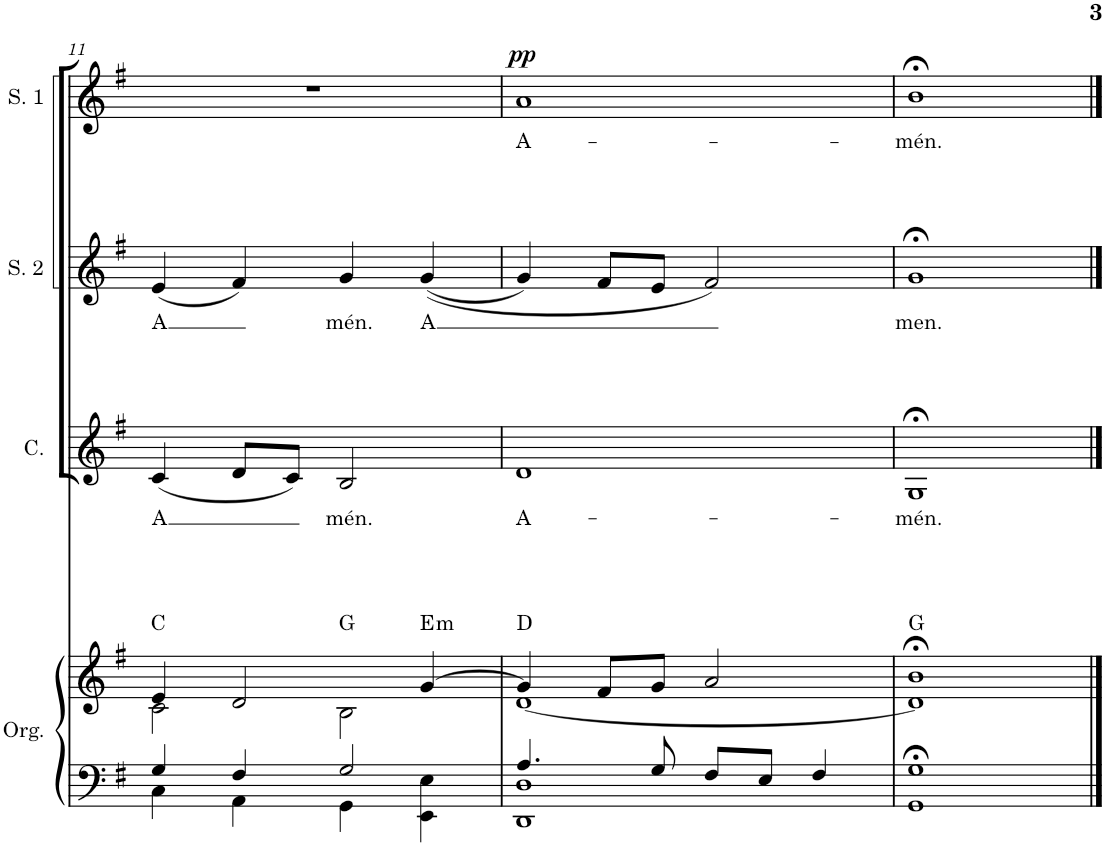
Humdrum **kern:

**kern	**kern	**harte	**kern	**text	**kern	**text	**kern	**text	**dynam	**harte
*part4	*part4	*part4	*part3	*part3	*part2	*part2	*part1	*part1	*part1	*part1
*staff5	*staff4	*	*staff3	*staff3	*staff2	*staff2	*staff1	*staff1	*staff1	*
*I"Órgano	*	*	*I"Contralto	*	*I"Soprano 2	*	*I"Soprano 1	*	*	*
*	*	*	*I'C.	*	*I'S. 2	*	*I'S. 1	*	*	*
!!LO:PB:g=z
*clefF4	*clefG2	*	*clefG2	*	*clefG2	*	*clefG2	*	*	*
*k[f#]	*k[f#]	*	*k[f#]	*	*k[f#]	*	*k[f#]	*	*	*
*M4/4	*M4/4	*	*M4/4	*	*M4/4	*	*M4/4	*	*	*
=11	=11	=11	=11	=11	=11	=11	=11	=11	=11	=11
*^	*^	*	*	*	*	*	*	*	*	*
!	!	!	!	!	!	!LO:LY:b	!	!LO:LY:b	!	!	!	!
*	*	*	*	*	*	*	*	*	*^	*	*	*
*	*	*	*	*	*	*	*	*	*	*^	*	*	*
4G/	4C\	4e/	2c\	C:maj	(4c/	A	(4e/	A	1r	2ryy	2.ryy	.	.	C:maj
4F#/	4AA\	2d/	.	.	8d/L	.	4f#/)	.	.	.	.	.	.	.
.	.	.	.	.	8c/J)	.	.	.	.	.	.	.	.	.
!	!	!	!	!	!	!LO:LY:b	!	!LO:LY:b	!	!	!	!	!	!
2G/	4GG\	.	2B\	G:maj	2B/	mén.	4g/	mén.	.	2ryy	.	.	.	G:maj
!	!	!	!	!LO:H:kt=m	!	!	!	!LO:LY:b	!	!	!	!	!	!LO:H:kt=m
.	4EE\ 4E\	[4g/	.	E:min	.	.	((4g/	A	.	.	4ryy	.	.	E:min
=12	=12	=12	=12	=12	=12	=12	=12	=12	=12	=12	=12	=12	=12	=12
!	!	!	!	!	!	!LO:LY:b	!	!	!	!	!	!LO:LY:b	!LO:DY:a	!
*	*	*	*	*	*	*	*	*	*v	*v	*v	*	*	*
4.A/	1DD 1D	4g/]	[1d	D:maj	1d	A-	4g/)	.	1a	A-	pp	D:maj
.	.	8f#/L	.	.	.	.	8f#/L	.	.	.	.	.
8G/	.	8g/J	.	.	.	.	8e/J	.	.	.	.	.
8F#/L	.	2a/	.	.	.	.	2f#/)	.	.	.	.	.
8E/J	.	.	.	.	.	.	.	.	.	.	.	.
4F#/	.	.	.	.	.	.	.	.	.	.	.	.
=13	=13	=13	=13	=13	=13	=13	=13	=13	=13	=13	=13	=13
!	!	!	!	!	!	!LO:LY:b	!	!LO:LY:b	!	!LO:LY:b	!	!
1G;<	1GG	1b;<	1d]	G:maj	1G;<	-mén.	1g;<	men.	1b;<	-mén.	.	G:maj
*v	*v	*	*	*	*	*	*	*	*	*	*	*
*	*v	*v	*	*	*	*	*	*	*	*	*
==	==	==	==	==	==	==	==	==	==	==
*-	*-	*-	*-	*-	*-	*-	*-	*-	*-	*-
